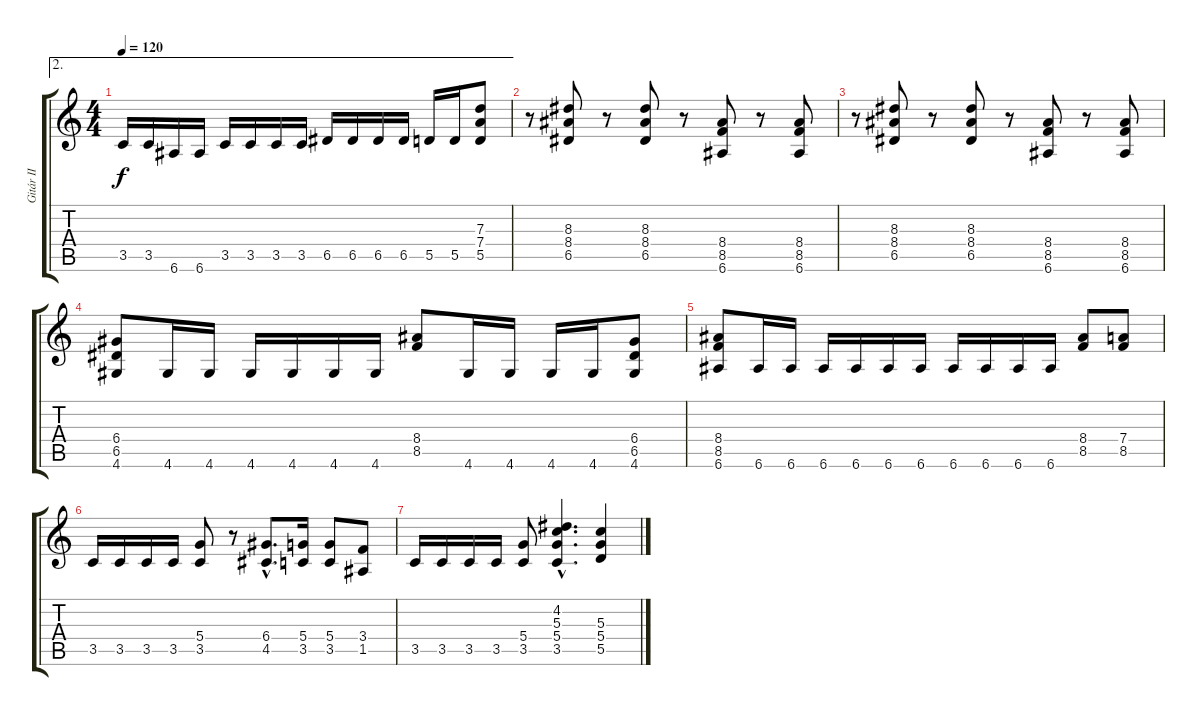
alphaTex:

\track ("Gitár II" "Gitár II") {instrument distortionguitar}
\staff {score tabs}
\tuning (E4 B3 G3 D3 A2 E2) {hide}
\ae 2
\ts (4 4)
\tempo 120
\clef g2
\ks c
3.5.16{dy f} 3.5.16 6.6.16 6.6.16 3.5.16 3.5.16 3.5.16 3.5.16 6.5.16 6.5.16 6.5.16 6.5.16 5.5.16 5.5.16 (7.3 7.4 5.5).8 |
r.8 (8.3 8.4 6.5).8 r.8 (8.3 8.4 6.5).8 r.8 (8.4 8.5 6.6).8 r.8 (8.4 8.5 6.6).8 |
r.8 (8.3 8.4 6.5).8 r.8 (8.3 8.4 6.5).8 r.8 (8.4 8.5 6.6).8 r.8 (8.4 8.5 6.6).8 |
(6.4 6.5 4.6).8 4.6.16 4.6.16 4.6.16 4.6.16 4.6.16 4.6.16 (8.4 8.5).8 4.6.16 4.6.16 4.6.16 4.6.16 (6.4 6.5 4.6).8 |
(8.4 8.5 6.6).8 6.6.16 6.6.16 6.6.16 6.6.16 6.6.16 6.6.16 6.6.16 6.6.16 6.6.16 6.6.16 (8.4 8.5).8 (7.4 8.5).8 |
3.5.16 3.5.16 3.5.16 3.5.16 (5.4 3.5).8 r.8 (6.4{hac} 4.5{hac}).8{d} (5.4 3.5).16 (5.4 3.5).8 (3.4 1.5).8 |
3.5.16 3.5.16 3.5.16 3.5.16 (5.4 3.5).8 (4.2{hac} 5.3{hac} 5.4{hac} 3.5{hac}).4{d} (5.3 5.4 5.5).4
